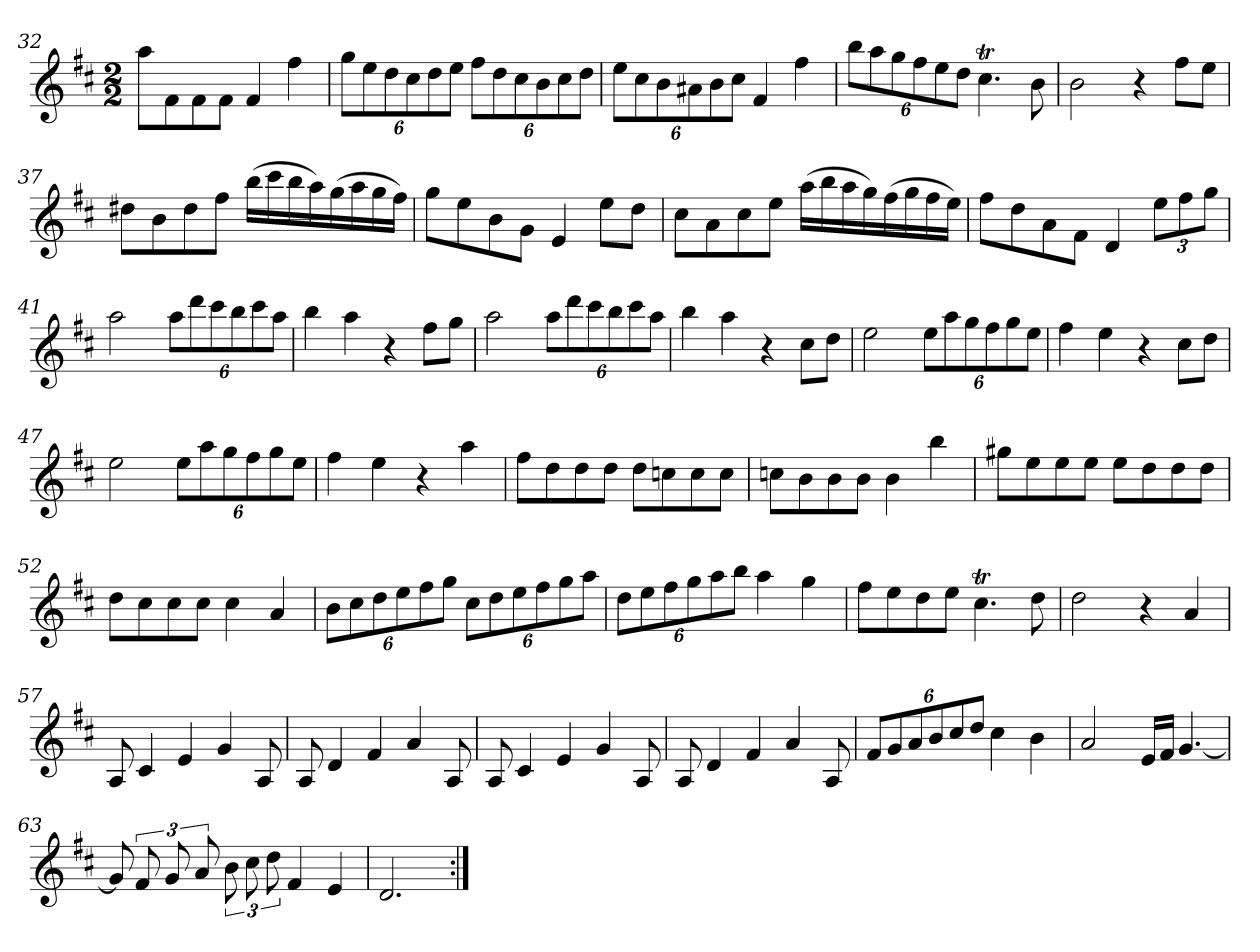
**kern
*part1
*staff1
*clefG2
*k[f#c#]
*D:
*M2/2
=32
8aa\L
8f#\
8f#\
8f#\J
4f#
4ff#
=33
12gg\L
12ee\
12dd\
12cc#\
12dd\
12ee\J
12ff#\L
12dd\
12cc#\
12b\
12cc#\
12dd\J
=34
12ee\L
12cc#\
12b\
12a#X\
12b\
12cc#\J
4f#
4ff#
=35
12bb\L
12aa\
12gg\
12ff#\
12ee\
12dd\J
4.cc#t
8b
=36
2b
4r
8ff#\L
8ee\J
=37
8dd#X\L
8b\
8dd#\
8ff#\J
(16bb\LL
16ccc#\
16bb\
16aa\)
(16gg\
16aa\
16gg\
16ff#\JJ)
=38
8gg\L
8ee\
8b\
8g\J
4e
8ee\L
8dd\J
=39
8cc#\L
8a\
8cc#\
8ee\J
(16aa\LL
16bb\
16aa\
16gg\)
(16ff#\
16gg\
16ff#\
16ee\JJ)
=40
8ff#\L
8dd\
8a\
8f#\J
4d
12ee\L
12ff#\
12gg\J
=41
2aa
12aa\L
12ddd\
12ccc#\
12bb\
12ccc#\
12aa\J
=42
4bb
4aa
4r
8ff#\L
8gg\J
=43
2aa
12aa\L
12ddd\
12ccc#\
12bb\
12ccc#\
12aa\J
=44
4bb
4aa
4r
8cc#\L
8dd\J
=45
2ee
12ee\L
12aa\
12gg\
12ff#\
12gg\
12ee\J
=46
4ff#
4ee
4r
8cc#\L
8dd\J
=47
2ee
12ee\L
12aa\
12gg\
12ff#\
12gg\
12ee\J
=48
4ff#
4ee
4r
4aa
=49
8ff#\L
8dd\
8dd\
8dd\J
8dd\L
8ccn\
8cc\
8cc\J
=50
8ccn\L
8b\
8b\
8b\J
4b
4bb
=51
8gg#X\L
8ee\
8ee\
8ee\J
8ee\L
8dd\
8dd\
8dd\J
=52
8dd\L
8cc#\
8cc#\
8cc#\J
4cc#
4a
=53
12b\L
12cc#\
12dd\
12ee\
12ff#\
12gg\J
12cc#\L
12dd\
12ee\
12ff#\
12gg\
12aa\J
=54
12dd\L
12ee\
12ff#\
12gg\
12aa\
12bb\J
4aa
4gg
=55
8ff#\L
8ee\
8dd\
8ee\J
4.cc#t
8dd
=56
2dd
4r
4a
=57
8A
4c#
4e
4g
8A
=58
8A
4d
4f#
4a
8A
=59
8A
4c#
4e
4g
8A
=60
8A
4d
4f#
4a
8A
=61
12f#/L
12g/
12a/
12b/
12cc#/
12dd/J
4cc#
4b
=62
2a
16e/LL
16f#/JJ
[4.g
=63
8g]
12f#
12g
12a
12b
12cc#
12dd
4f#
4e
=64
2.d
=:|!
*-
